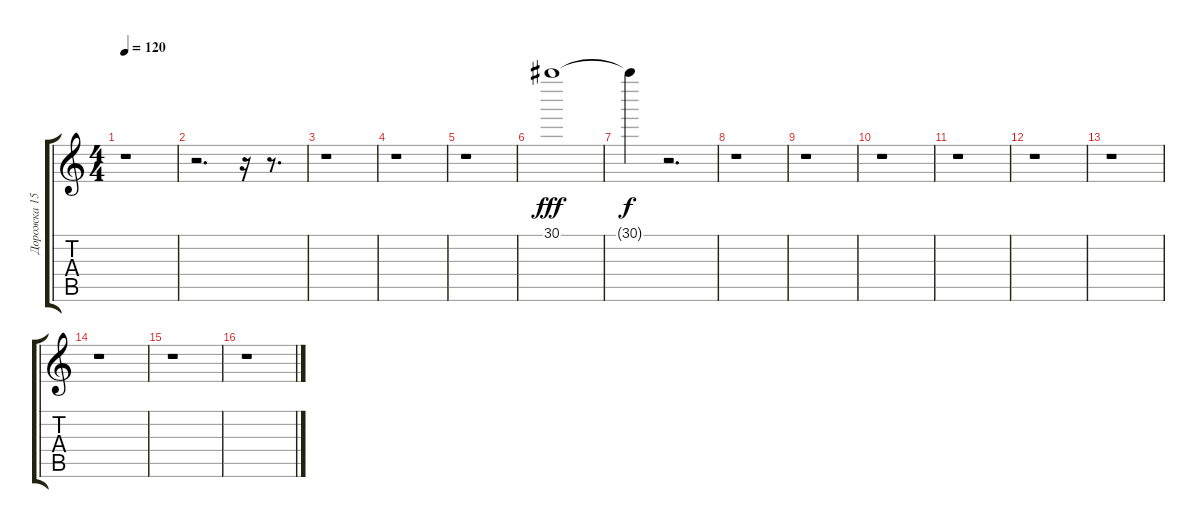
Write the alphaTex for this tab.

\track ("Дорожка 15" "Дорожка 15") {instrument distortionguitar}
\staff {score tabs}
\tuning (E4 B3 G3 D3 A2 E2) {hide}
\ts (4 4)
\tempo 120
\clef g2
\ks c
r.1{dy f} |
r.2{d} r.16 r.8{d} |
r.1 |
r.1 |
r.1 |
30.1.1{dy fff} |
30.1{t}.4{dy f} r.2{d} |
r.1 |
r.1 |
r.1 |
r.1 |
r.1 |
r.1 |
r.1 |
r.1 |
r.1
